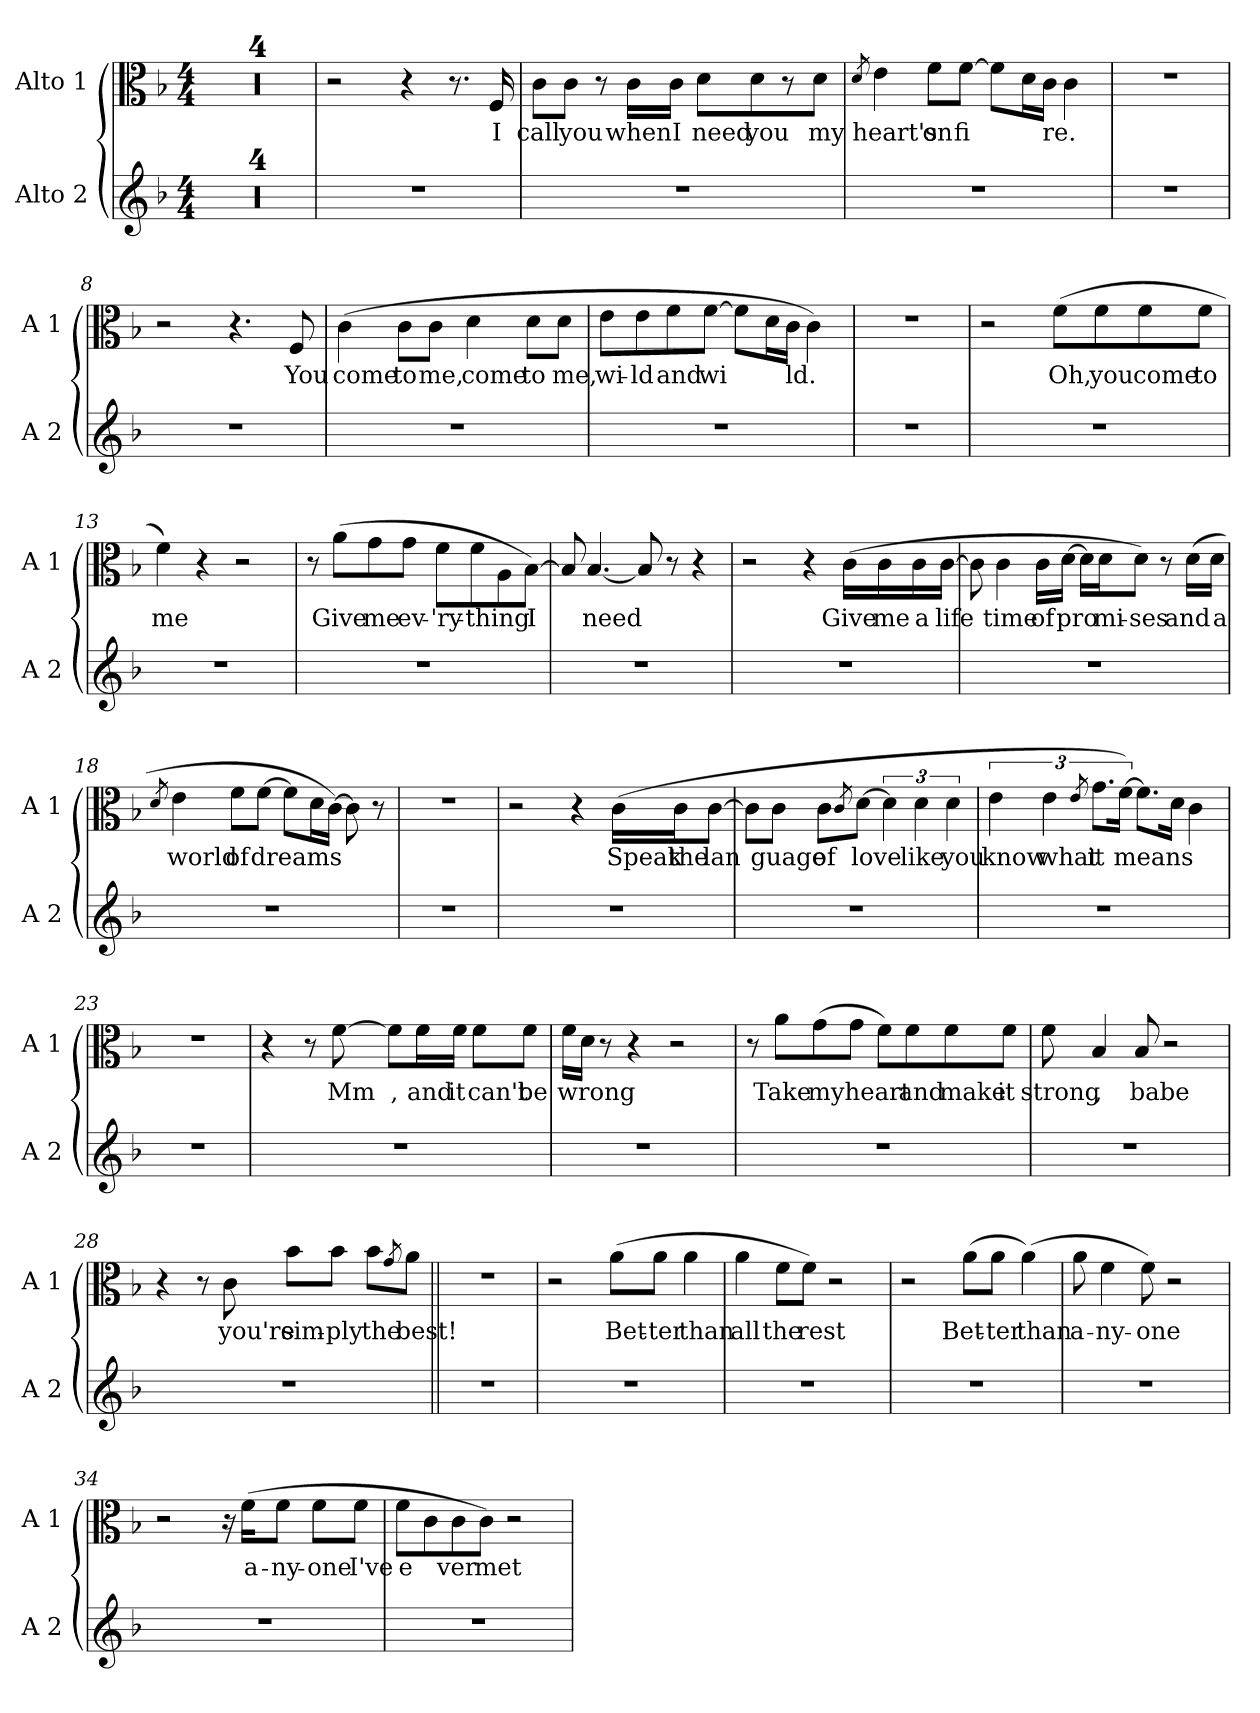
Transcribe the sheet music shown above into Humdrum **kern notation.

**kern	**kern	**text
*part2	*part1	*part1
*staff2	*staff1	*staff1
*I"Alto 2	*I"Alto 1	*
*I'A 2	*I'A 1	*
*clefG2	*clefC3	*
*k[b-]	*k[b-]	*
*F:	*F:	*
*M4/4	*M4/4	*
*MM120	*MM120	*
=	=	=
1r;<	1r;<	.
=1	=1	=1
1r	1r	.
=2	=2	=2
1r	1r	.
=3	=3	=3
1r	1r	.
=4	=4	=4
1r	2r	.
.	4r	.
.	8.r	.
!	!	!LO:LY:b
.	16F/	I
=5	=5	=5
!	!	!LO:LY:b
1r	8c\L	call
!	!	!LO:LY:b
.	8c\J	you
.	8r	.
!	!	!LO:LY:b
.	16c\LL	when
!	!	!LO:LY:b
.	16c\JJ	I
!	!	!LO:LY:b
.	8d\L	need
!	!	!LO:LY:b
.	8d\	you
.	8r	.
!	!	!LO:LY:b
.	8d\J	my
=6	=6	=6
.	8qd/	.
!	!	!LO:LY:b
1r	4e\	heart's
!	!	!LO:LY:b
.	8f\L	on
!	!	!LO:LY:b
.	[8f\J	fi
.	8f\L]	.
.	16d\L	.
.	16c\JJ	.
!	!	!LO:LY:b
.	4c\	re.
=7	=7	=7
1r	1r	.
=8	=8	=8
1r	2r	.
.	4.r	.
!	!	!LO:LY:b
.	8F/	You
=9	=9	=9
!	!	!LO:LY:b
1r	(>4c\	come
!	!	!LO:LY:b
.	8c\L	to
!	!	!LO:LY:b
.	8c\J	me,
!	!	!LO:LY:b
.	4d\	come
!	!	!LO:LY:b
.	8d\L	to
!	!	!LO:LY:b
.	8d\J	me,
=10	=10	=10
!	!	!LO:LY:b
1r	8e\L	wi-
!	!	!LO:LY:b
.	8e\	-ld
!	!	!LO:LY:b
.	8f\	and
!	!	!LO:LY:b
.	[8f\J	wi
.	8f\L]	.
.	16d\L	.
.	16c\JJ	.
!	!	!LO:LY:b
.	4c\)	ld.
=11	=11	=11
1r	1r	.
=12	=12	=12
1r	2r	.
!	!	!LO:LY:b
.	(>8f\L	Oh,
!	!	!LO:LY:b
.	8f\	you
!	!	!LO:LY:b
.	8f\	come
!	!	!LO:LY:b
.	8f\J	to
=13	=13	=13
!	!	!LO:LY:b
1r	4f\)	me
.	4r	.
.	2r	.
=14	=14	=14
1r	8r	.
!	!	!LO:LY:b
.	(>8a\L	Give
!	!	!LO:LY:b
.	8g\	me
!	!	!LO:LY:b
.	8g\J	ev-
!	!	!LO:LY:b
.	8f\L	-'ry-
!	!	!LO:LY:b
.	8f\	-thing
.	8A\	.
!	!	!LO:LY:b
.	[8B-\J)	I
=15	=15	=15
1r	8B-/]	.
!	!	!LO:LY:b
.	[4.B-/	need
.	8B-/]	.
.	8r	.
.	4r	.
=16	=16	=16
1r	2r	.
.	4r	.
!	!	!LO:LY:b
.	(>16c\LL	Give
!	!	!LO:LY:b
.	16c\	me
!	!	!LO:LY:b
.	16c\	a
!	!	!LO:LY:b
.	[16c\JJ	life
=17	=17	=17
1r	8c\]	.
!	!	!LO:LY:b
.	4c\	time
!	!	!LO:LY:b
.	16c\LL	of
!	!	!LO:LY:b
.	[16d\JJ	pro
.	16d\LL]	.
!	!	!LO:LY:b
.	16d\J	mi-
!	!	!LO:LY:b
.	8d\J)	-ses
.	8r	.
!	!	!LO:LY:b
.	(>16d\LL	and
!	!	!LO:LY:b
.	16d\JJ	a
=18	=18	=18
.	8qd/	.
!	!	!LO:LY:b
1r	4e\	world
!	!	!LO:LY:b
.	8f\L	of
!	!	!LO:LY:b
.	[8f\J	dreams
.	8f\L]	.
.	16d\L	.
.	[16c\JJ)	.
.	8c\]	.
.	8r	.
=19	=19	=19
1r	1r	.
=20	=20	=20
1r	2r	.
.	4r	.
!	!	!LO:LY:b
.	(>16c\LL	Speak
!	!	!LO:LY:b
.	16c\J	the
!	!	!LO:LY:b
.	[8c\J	lan
=21	=21	=21
1r	8c\L]	.
!	!	!LO:LY:b
.	8c\J	guage
!	!	!LO:LY:b
.	8c\L	of
.	8qc/	.
!	!	!LO:LY:b
.	[8d\J	love
.	6d\]	.
!	!	!LO:LY:b
.	6d\	like
!	!	!LO:LY:b
.	6d\	you
=22	=22	=22
!	!	!LO:LY:b
1r	6e\	know
!	!	!LO:LY:b
.	6e\	what
.	8qe/	.
!	!	!LO:LY:b
.	12.g\L	it
!	!	!LO:LY:b
.	[24f\Jk)	means
.	8.f\L]	.
.	16d\Jk	.
!	!	!LO:LY:b
.	4c\	.
=23	=23	=23
1r	1r	.
=24	=24	=24
1r	4r	.
.	8r	.
!	!	!LO:LY:b
.	[8f\	Mm
!	!	!LO:LY:b
.	8f\L]	,
!	!	!LO:LY:b
.	16f\L	and
!	!	!LO:LY:b
.	16f\JJ	it
!	!	!LO:LY:b
.	8f\L	can't
!	!	!LO:LY:b
.	8f\J	be
=25	=25	=25
!	!	!LO:LY:b
1r	16f\LL	wrong
.	16d\JJ	.
.	8r	.
.	4r	.
.	2r	.
=26	=26	=26
1r	8r	.
!	!	!LO:LY:b
.	8a\L	Take
!	!	!LO:LY:b
.	(>8g\	my
!	!	!LO:LY:b
.	8g\J	heart
.	8f\L)	.
!	!	!LO:LY:b
.	8f\	and
!	!	!LO:LY:b
.	8f\	make
!	!	!LO:LY:b
.	8f\J	it
=27	=27	=27
!	!	!LO:LY:b
1r	8f\	strong
!	!	!LO:LY:b
.	4B-/	,
!	!	!LO:LY:b
.	8B-/	babe
.	2r	.
=28	=28	=28
1r	4r	.
.	8r	.
!	!	!LO:LY:b
.	8c\	you're
!	!	!LO:LY:b
.	8b-\L	sim-
!	!	!LO:LY:b
.	8b-\J	-ply
!	!	!LO:LY:b
.	8b-\L	the
.	8qg/	.
!	!	!LO:LY:b
.	8a\J	best!
=29||	=29||	=29||
1r	1r	.
=30	=30	=30
1r	2r	.
!	!	!LO:LY:b
.	(>8a\L	Bet-
!	!	!LO:LY:b
.	8a\J	-ter
!	!	!LO:LY:b
.	4a\	than
=31	=31	=31
!	!	!LO:LY:b
1r	4a\	all
!	!	!LO:LY:b
.	8f\L	the
!	!	!LO:LY:b
.	8f\J)	rest
.	2r	.
=32	=32	=32
1r	2r	.
!	!	!LO:LY:b
.	(>8a\L	Bet-
!	!	!LO:LY:b
.	8a\J	-ter
!	!	!LO:LY:b
.	(>4a\)	than
=33	=33	=33
!	!	!LO:LY:b
1r	8a\	a-
!	!	!LO:LY:b
.	4f\	-ny-
!	!	!LO:LY:b
.	8f\)	-one
.	2r	.
=34	=34	=34
1r	2r	.
.	16r	.
!	!	!LO:LY:b
.	(>16f\KL	a-
!	!	!LO:LY:b
.	8f\J	-ny-
!	!	!LO:LY:b
.	8f\L	-one
!	!	!LO:LY:b
.	8f\J	I've
=35	=35	=35
!	!	!LO:LY:b
1r	8f\L	e
.	8c\	.
!	!	!LO:LY:b
.	8c\	ver
!	!	!LO:LY:b
.	8c\J)	met
.	2r	.
=	=	=
*-	*-	*-
